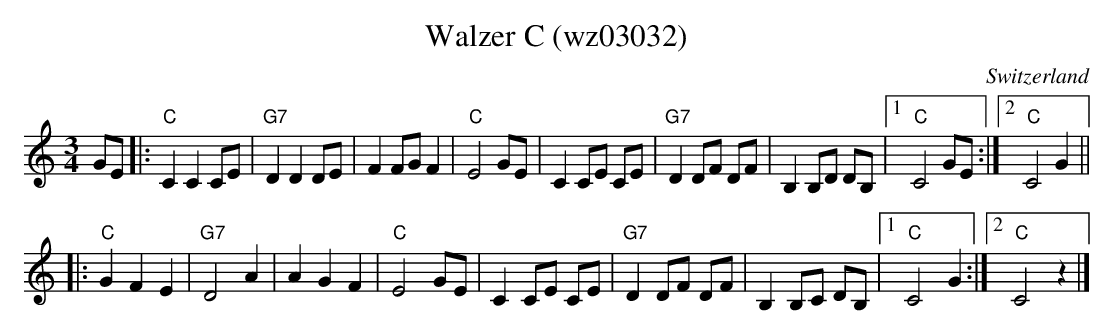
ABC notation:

X:1
T:Walzer C (wz03032)
O:Switzerland
M:3/4
L:1/8
K:C  %%MIDI gchordon
GE |: "C"C2 C2 CE | "G7"D2 D2 DE | F2 FG F2 | "C"E4 GE | C2 CE CE | "G7"D2 DF DF | B,2 B,D DB, |1 "C"C4 GE :|2 "C"C4 G2 ||
|: "C"G2 F2 E2 | "G7"D4 A2 | A2 G2 F2 | "C"E4 GE | C2 CE CE | "G7"D2 DF DF | B,2 B,C DB, |1 "C"C4 G2 :|2 "C"C4 z2 |]
